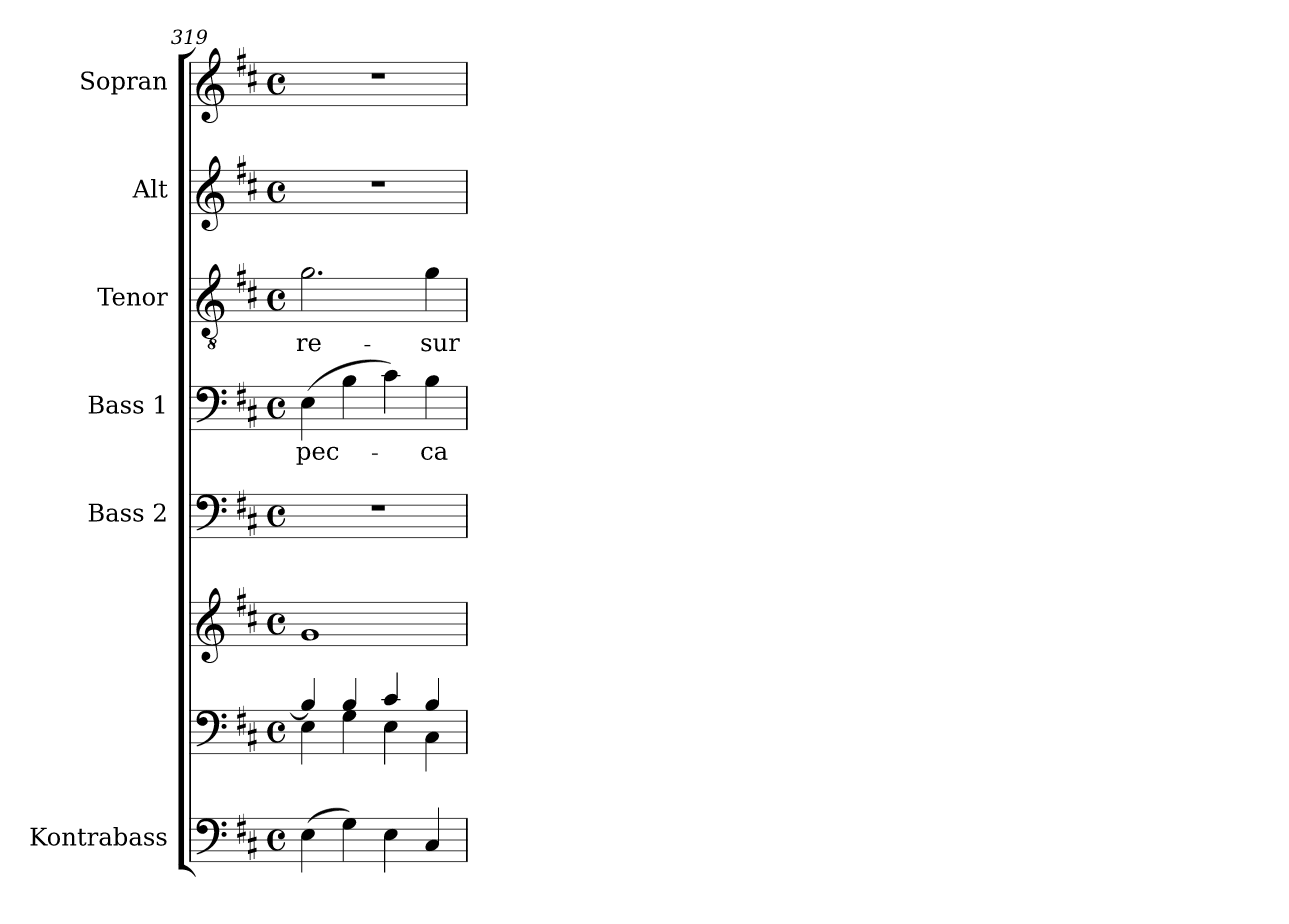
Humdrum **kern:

**kern	**kern	**kern	**kern	**kern	**text	**kern	**text	**kern	**kern
*part7	*part6	*part6	*part5	*part4	*part4	*part3	*part3	*part2	*part1
*staff8	*staff7	*staff6	*staff5	*staff4	*staff4	*staff3	*staff3	*staff2	*staff1
*I"Kontrabass	*	*	*I"Bass 2	*I"Bass 1	*	*I"Tenor	*	*I"Alt	*I"Sopran
*I'Kb.	*	*	*I'B. 2	*I'B. 1	*	*I'T.	*	*I'A.	*I'S.
*clefF4	*clefF4	*clefG2	*clefF4	*clefF4	*	*clefGv2	*	*clefG2	*clefG2
*ITrd7c12	*	*	*	*	*	*	*	*	*
*k[f#c#]	*k[f#c#]	*k[f#c#]	*k[f#c#]	*k[f#c#]	*	*k[f#c#]	*	*k[f#c#]	*k[f#c#]
*D:	*D:	*D:	*D:	*D:	*	*D:	*	*D:	*D:
*M4/4	*M4/4	*M4/4	*M4/4	*M4/4	*	*M4/4	*	*M4/4	*M4/4
*met(c)	*met(c)	*met(c)	*met(c)	*met(c)	*	*met(c)	*	*met(c)	*met(c)
=319	=319	=319	=319	=319	=319	=319	=319	=319	=319
*	*^	*	*	*	*	*	*	*	*
!	!	!	!	!	!	!LO:LY:b	!	!LO:LY:b	!	!
(>4EE\	4B/]	4E\	1g	1r	(>4E\	pec-	2.g\	re-	1r	1r
4GG\)	4B/	4G\	.	.	4B\	.	.	.	.	.
4EE\	4c#/	4E\	.	.	4c#\)	.	.	.	.	.
!	!	!	!	!	!	!LO:LY:b	!	!LO:LY:b	!	!
4CC#/	4B/	4C#\	.	.	4B\	-ca-	4g\	-sur-	.	.
*	*v	*v	*	*	*	*	*	*	*	*
=	=	=	=	=	=	=	=	=	=
*-	*-	*-	*-	*-	*-	*-	*-	*-	*-
